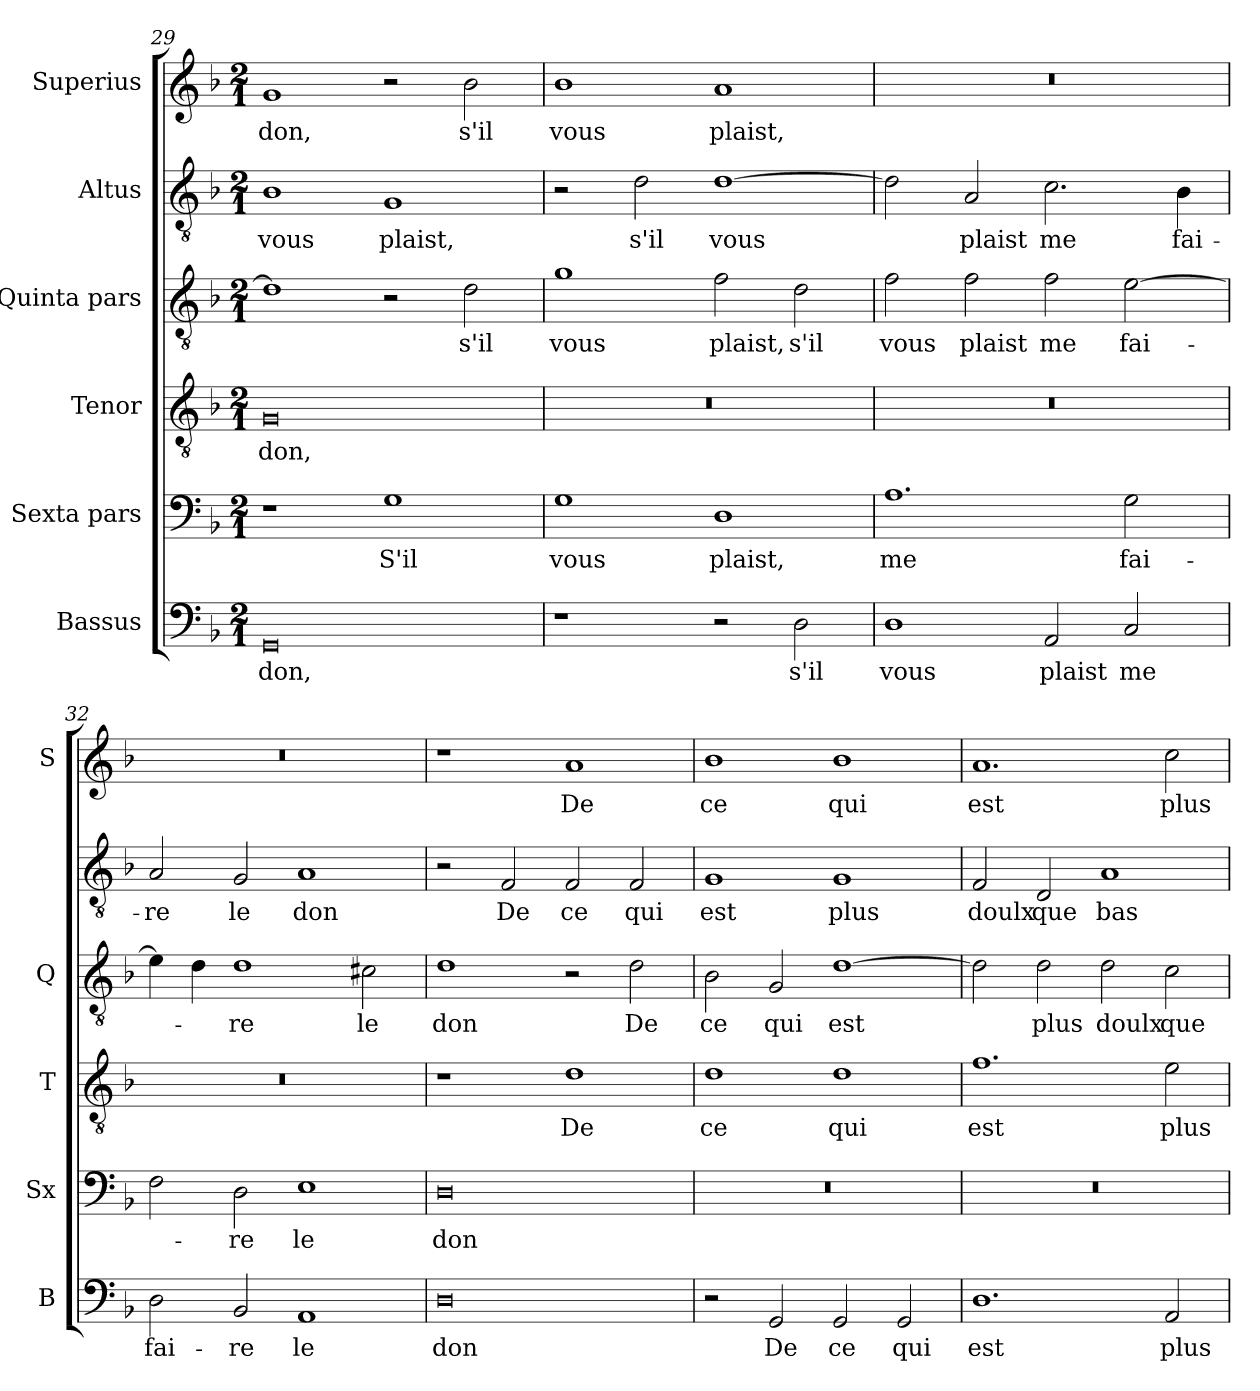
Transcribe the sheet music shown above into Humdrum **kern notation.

**kern	**text	**kern	**text	**kern	**text	**kern	**text	**kern	**text	**kern	**text
*part6	*part6	*part5	*part5	*part4	*part4	*part3	*part3	*part2	*part2	*part1	*part1
*staff6	*staff6	*staff5	*staff5	*staff4	*staff4	*staff3	*staff3	*staff2	*staff2	*staff1	*staff1
*I"Bassus	*	*I"Sexta pars	*	*I"Tenor	*	*I"Quinta pars	*	*I"Altus	*	*I"Superius	*
*I'B	*	*I'Sx	*	*I'T	*	*I'Q	*	*	*	*I'S	*
*clefF4	*	*clefF4	*	*clefGv2	*	*clefGv2	*	*clefGv2	*	*clefG2	*
*k[b-]	*	*k[b-]	*	*k[b-]	*	*k[b-]	*	*k[b-]	*	*k[b-]	*
*M2/1	*	*M2/1	*	*M2/1	*	*M2/1	*	*M2/1	*	*M2/1	*
=29	=29	=29	=29	=29	=29	=29	=29	=29	=29	=29	=29
0GG	don,	1r	.	0G	don,	1d]	.	1B-	vous	1g	don,
.	.	1G	S'il	.	.	2r	.	1G	plaist,	2r	.
.	.	.	.	.	.	2d\	s'il	.	.	2b-\	s'il
=30	=30	=30	=30	=30	=30	=30	=30	=30	=30	=30	=30
1r	.	1G	vous	0r	.	1g	vous	2r	.	1b-	vous
.	.	.	.	.	.	.	.	2d\	s'il	.	.
2r	.	1D	plaist,	.	.	2f\	plaist,	[1d	vous	1a	plaist,
2D\	s'il	.	.	.	.	2d\	s'il	.	.	.	.
=31	=31	=31	=31	=31	=31	=31	=31	=31	=31	=31	=31
1D	vous	1.A	me	0r	.	2f\	vous	2d\]	.	0r	.
.	.	.	.	.	.	2f\	plaist	2A/	plaist	.	.
2AA/	plaist	.	.	.	.	2f\	me	2.c\	me	.	.
2C/	me	2G\	fai-	.	.	[2e\	fai-	.	.	.	.
.	.	.	.	.	.	.	.	4B-\	fai-	.	.
=32	=32	=32	=32	=32	=32	=32	=32	=32	=32	=32	=32
2D\	fai-	2F\	.	0r	.	4e\]	.	2A/	-re	0r	.
.	.	.	.	.	.	4d\	.	.	.	.	.
2BB-/	-re	2D\	-re	.	.	1d	-re	2G/	le	.	.
1AA	le	1E	le	.	.	.	.	1A	don	.	.
.	.	.	.	.	.	2c#X\	le	.	.	.	.
=33	=33	=33	=33	=33	=33	=33	=33	=33	=33	=33	=33
0D	don	0D	don	1r	.	1d	don	2r	.	1r	.
.	.	.	.	.	.	.	.	2F/	De	.	.
.	.	.	.	1d	De	2r	.	2F/	ce	1a	De
.	.	.	.	.	.	2d\	De	2F/	qui	.	.
=34	=34	=34	=34	=34	=34	=34	=34	=34	=34	=34	=34
2r	.	0r	.	1d	ce	2B-\	ce	1G	est	1b-	ce
2GG/	De	.	.	.	.	2G/	qui	.	.	.	.
2GG/	ce	.	.	1d	qui	[1d	est	1G	plus	1b-	qui
2GG/	qui	.	.	.	.	.	.	.	.	.	.
=35	=35	=35	=35	=35	=35	=35	=35	=35	=35	=35	=35
1.D	est	0r	.	1.f	est	2d\]	.	2F/	doulx	1.a	est
.	.	.	.	.	.	2d\	plus	2D/	que	.	.
.	.	.	.	.	.	2d\	doulx	1A	bas-	.	.
2AA/	plus	.	.	2e\	plus	2c\	que	.	.	2cc\	plus
=	=	=	=	=	=	=	=	=	=	=	=
*-	*-	*-	*-	*-	*-	*-	*-	*-	*-	*-	*-
